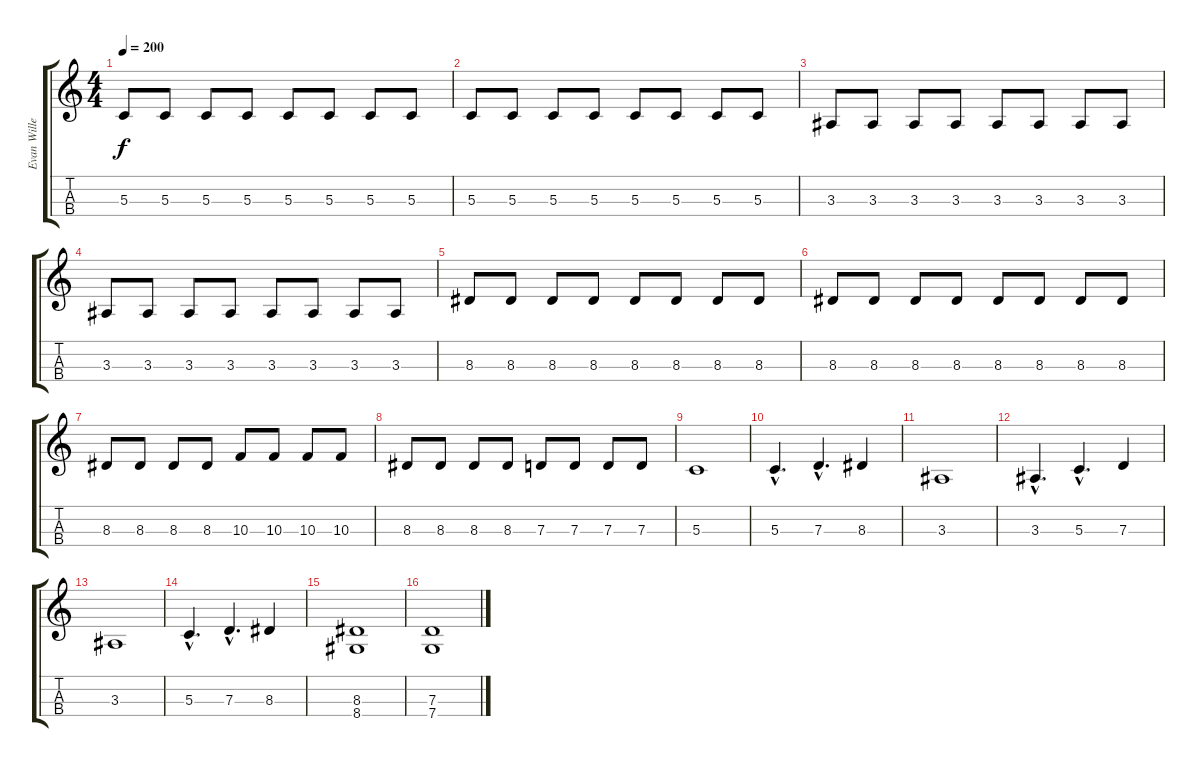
\track ("Evan Willey " "Evan Wille") {instrument electricbasspick}
\staff {score tabs}
\tuning (F3 C3 G2 C2) {hide}
\ts (4 4)
\tempo 200
\clef g2
\ks c
5.3.8{dy f} 5.3.8 5.3.8 5.3.8 5.3.8 5.3.8 5.3.8 5.3.8 |
5.3.8 5.3.8 5.3.8 5.3.8 5.3.8 5.3.8 5.3.8 5.3.8 |
3.3.8 3.3.8 3.3.8 3.3.8 3.3.8 3.3.8 3.3.8 3.3.8 |
3.3.8 3.3.8 3.3.8 3.3.8 3.3.8 3.3.8 3.3.8 3.3.8 |
8.3.8 8.3.8 8.3.8 8.3.8 8.3.8 8.3.8 8.3.8 8.3.8 |
8.3.8 8.3.8 8.3.8 8.3.8 8.3.8 8.3.8 8.3.8 8.3.8 |
8.3.8 8.3.8 8.3.8 8.3.8 10.3.8 10.3.8 10.3.8 10.3.8 |
8.3.8 8.3.8 8.3.8 8.3.8 7.3.8 7.3.8 7.3.8 7.3.8 |
5.3.1 |
5.3{hac}.4{d} 7.3{hac}.4{d} 8.3.4 |
3.3.1 |
3.3{hac}.4{d} 5.3{hac}.4{d} 7.3.4 |
3.3.1 |
5.3{hac}.4{d} 7.3{hac}.4{d} 8.3.4 |
(8.3 8.4).1 |
(7.3 7.4).1
